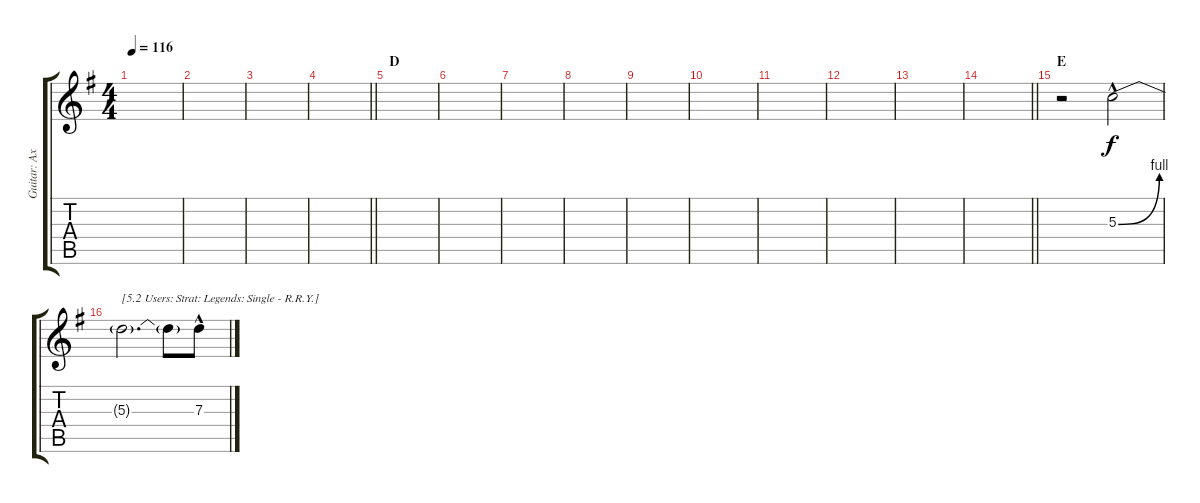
\track ("Guitar: Axel" "Guitar: Ax") {instrument overdrivenguitar}
\staff {score tabs}
\tuning (E4 B3 G3 D3 A2 E2) {hide}
\ts (4 4)
\tempo 116
\clef g2
\ks g
|
|
|
\barLineRight lightlight
|
\section ("" "D")
|
|
|
|
|
|
|
|
|
\barLineRight lightlight
|
\section ("" "E")
r.2 5.3{be (bend 0 0 60 4) hac}.2 |
5.3{t}.2{d txt "[5.2 Users: Strat: Legends: Single - R.R.Y.]"} 5.3{t}.8 7.3{hac}.8
